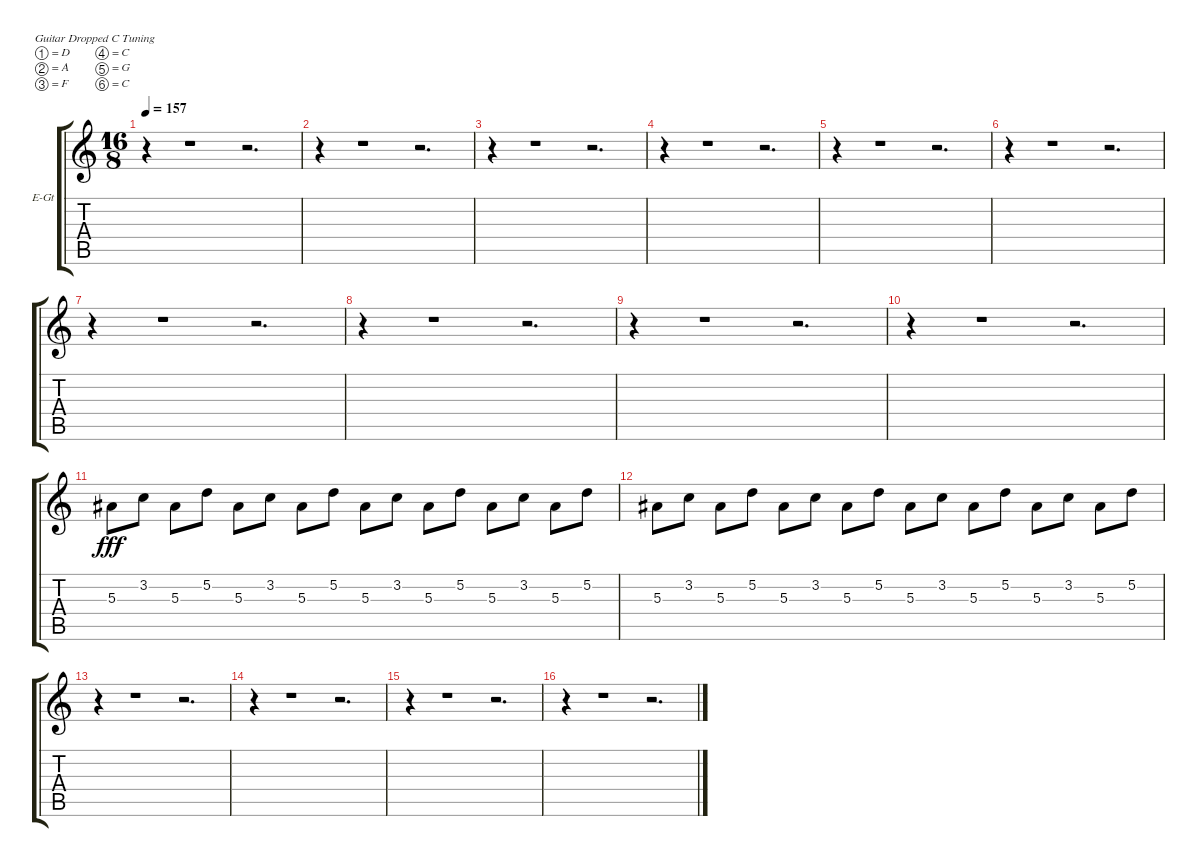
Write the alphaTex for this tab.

\bracketExtendMode groupsimilarinstruments
\firstSystemTrackNameOrientation horizontal
\otherSystemsTrackNameOrientation horizontal
\track ("Clean Guitar 1" "E-Gt") {instrument electricguitarclean}
\staff {score tabs}
\tuning (D4 A3 F3 C3 G2 C2)
\ts (16 8)
\tempo 157
\clef g2
\ks c
r.4{dy fff} r.1 r.2{d} |
r.4 r.1 r.2{d} |
r.4 r.1 r.2{d} |
r.4 r.1 r.2{d} |
r.4 r.1 r.2{d} |
r.4 r.1 r.2{d} |
r.4 r.1 r.2{d} |
r.4 r.1 r.2{d} |
r.4 r.1 r.2{d} |
r.4 r.1 r.2{d} |
5.3.8 3.2.8 5.3.8 5.2.8 5.3.8 3.2.8 5.3.8 5.2.8 5.3.8 3.2.8 5.3.8 5.2.8 5.3.8 3.2.8 5.3.8 5.2.8 |
5.3.8 3.2.8 5.3.8 5.2.8 5.3.8 3.2.8 5.3.8 5.2.8 5.3.8 3.2.8 5.3.8 5.2.8 5.3.8 3.2.8 5.3.8 5.2.8 |
r.4 r.1 r.2{d} |
r.4 r.1 r.2{d} |
r.4 r.1 r.2{d} |
r.4 r.1 r.2{d}
